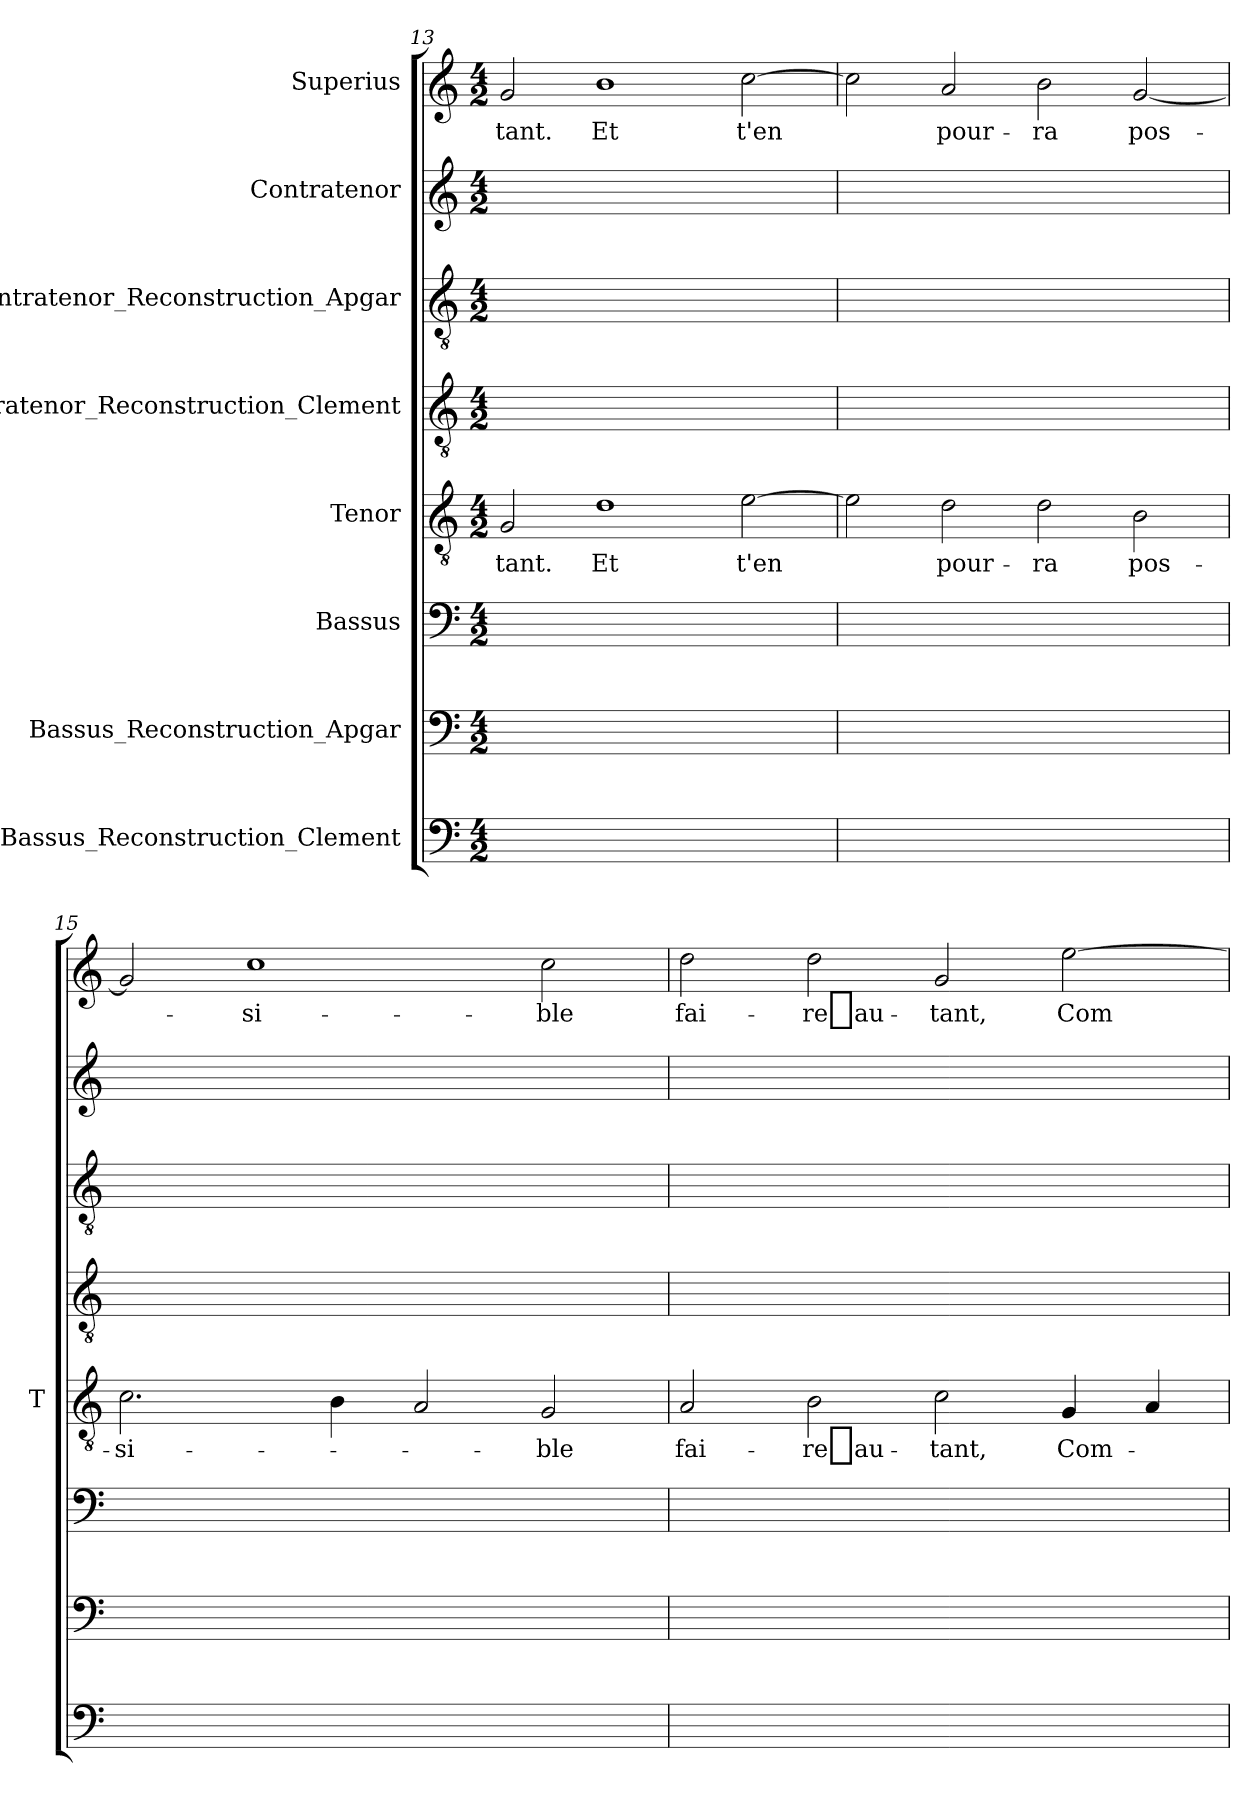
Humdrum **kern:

**kern	**kern	**kern	**kern	**text	**kern	**kern	**kern	**kern	**text
*part8	*part7	*part6	*part5	*part5	*part4	*part3	*part2	*part1	*part1
*staff8	*staff7	*staff6	*staff5	*staff5	*staff4	*staff3	*staff2	*staff1	*staff1
*I"Bassus_Reconstruction_Clement	*I"Bassus_Reconstruction_Apgar	*I"Bassus	*I"Tenor	*	*I"Contratenor_Reconstruction_Clement	*I"Contratenor_Reconstruction_Apgar	*I"Contratenor	*I"Superius	*
*	*	*	*I'T	*	*	*	*	*	*
*clefF4	*clefF4	*clefF4	*clefGv2	*	*clefGv2	*clefGv2	*clefG2	*clefG2	*
*k[]	*k[]	*k[]	*k[]	*	*k[]	*k[]	*k[]	*k[]	*
*M4/2	*M4/2	*M4/2	*M4/2	*	*M4/2	*M4/2	*M4/2	*M4/2	*
=13	=13	=13	=13	=13	=13	=13	=13	=13	=13
0ryy	0ryy	0ryy	2G	-tant.	0ryy	0ryy	0ryy	2g	-tant.
.	.	.	1d	-Et	.	.	.	1b	-Et
.	.	.	[2e	-t'en	.	.	.	[2cc	-t'en
=14	=14	=14	=14	=14	=14	=14	=14	=14	=14
0ryy	0ryy	0ryy	2e]	.	0ryy	0ryy	0ryy	2cc]	.
.	.	.	2d	pour-	.	.	.	2a	pour-
.	.	.	2d	-ra	.	.	.	2b	-ra
.	.	.	2B	pos-	.	.	.	[2g	pos-
=15	=15	=15	=15	=15	=15	=15	=15	=15	=15
0ryy	0ryy	0ryy	2.c	si-	0ryy	0ryy	0ryy	2g]	.
.	.	.	.	.	.	.	.	1cc	si-
.	.	.	4B	.	.	.	.	.	.
.	.	.	2A	.	.	.	.	.	.
.	.	.	2G	-ble	.	.	.	2cc	-ble
=16	=16	=16	=16	=16	=16	=16	=16	=16	=16
0ryy	0ryy	0ryy	2A	fai-	0ryy	0ryy	0ryy	2dd	fai-
.	.	.	2B	re_au-	.	.	.	2dd	re_au-
.	.	.	2c	-tant,	.	.	.	2g	-tant,
.	.	.	4G	Com-	.	.	.	[2ee	Com-
.	.	.	4A	.	.	.	.	.	.
=	=	=	=	=	=	=	=	=	=
*-	*-	*-	*-	*-	*-	*-	*-	*-	*-
